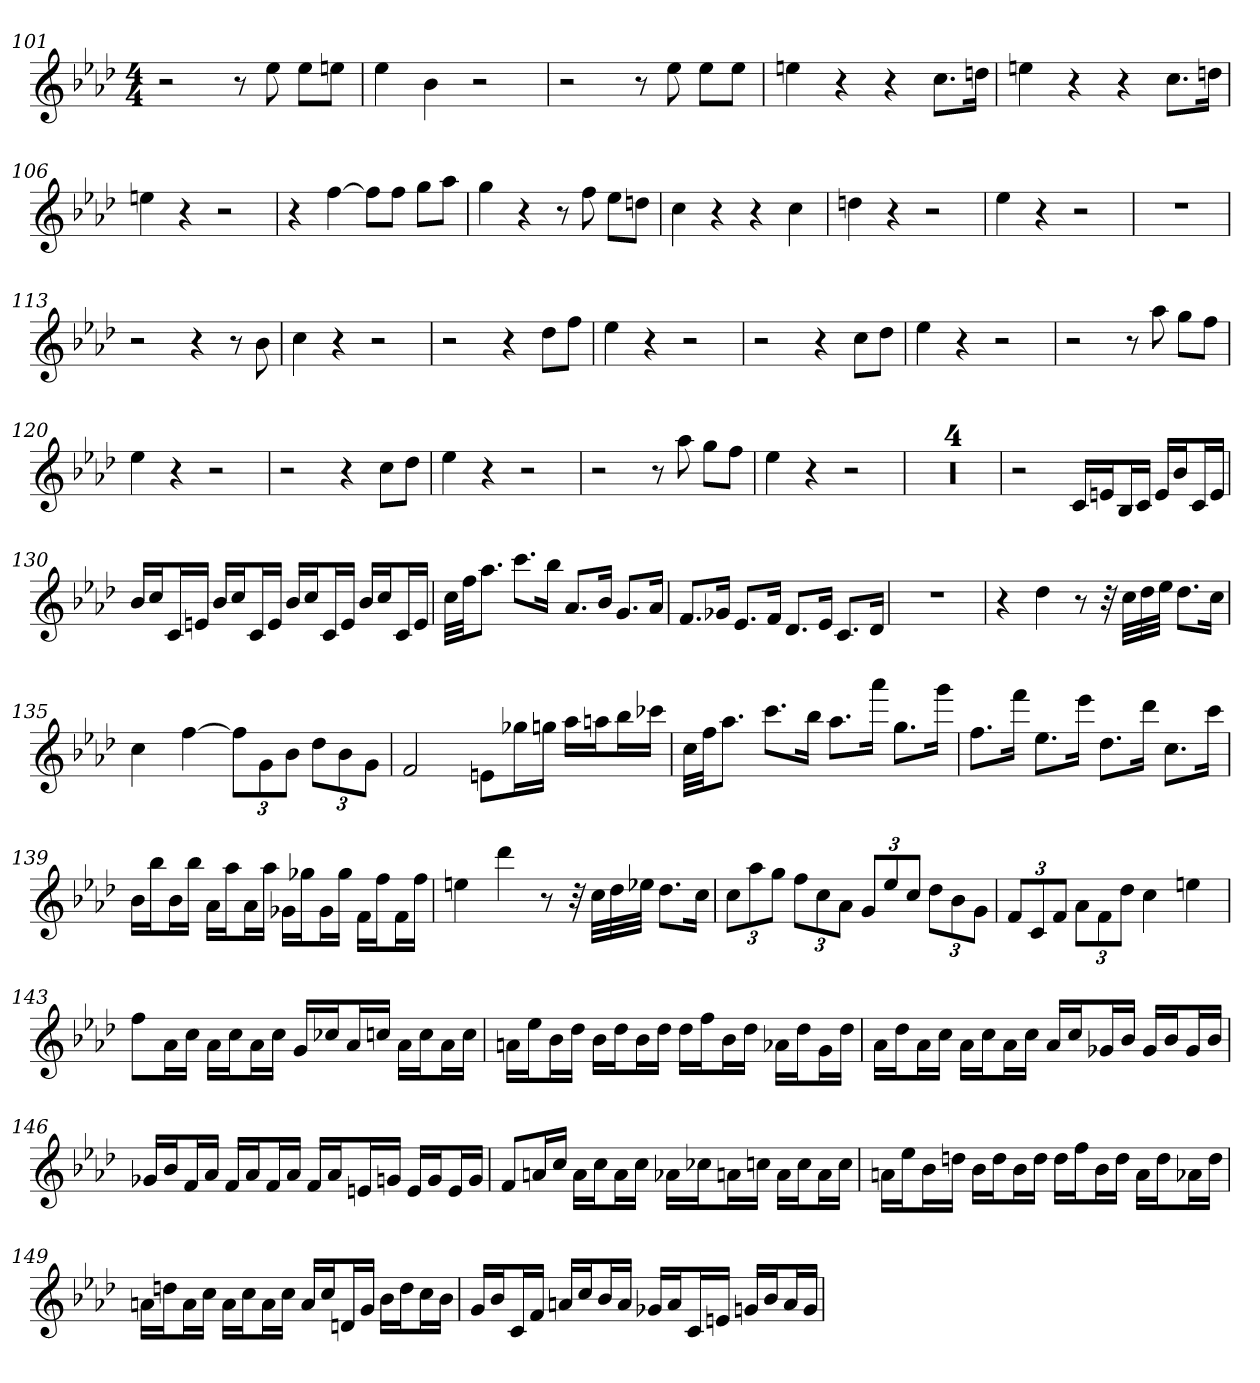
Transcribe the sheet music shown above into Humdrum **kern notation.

**kern
*part1
*staff1
*clefG2
*k[b-e-a-d-]
*A-:
*M4/4
=101
2r
8r
8ee-
8ee-\L
8een\J
=102
4ee-
4b-
2r
=103
2r
8r
8ee-
8ee-\L
8ee-\J
=104
4een
4r
4r
8.cc\L
16ddn\Jk
=105
4een
4r
4r
8.cc\L
16ddn\Jk
=106
4een
4r
2r
=107
4r
[4ff
8ff\L]
8ff\J
8gg\L
8aa-\J
=108
4gg
4r
8r
8ff
8ee-\L
8ddn\J
=109
4cc
4r
4r
4cc
=110
4ddn
4r
2r
=111
4ee-
4r
2r
=112
1r
=113
2r
4r
8r
8b-
=114
4cc
4r
2r
=115
2r
4r
8dd-\L
8ff\J
=116
4ee-
4r
2r
=117
2r
4r
8cc\L
8dd-\J
=118
4ee-
4r
2r
=119
2r
8r
8aa-
8gg\L
8ff\J
=120
4ee-
4r
2r
=121
2r
4r
8cc\L
8dd-\J
=122
4ee-
4r
2r
=123
2r
8r
8aa-
8gg\L
8ff\J
=124
4ee-
4r
2r
=125
1r
=126
1r
=127
1r
=128
1r
=129
2r
16c/LL
16en/J
16B-/L
16c/JJ
16e/LL
16b-/J
16c/L
16e/JJ
=130
16b-/LL
16cc/J
16c/L
16en/JJ
16b-/LL
16cc/J
16c/L
16e/JJ
16b-/LL
16cc/J
16c/L
16e/JJ
16b-/LL
16cc/J
16c/L
16e/JJ
=131
32cc\LLL
32ff\JJ
8.aa-\J
8.ccc\L
16bb-\Jk
8.a-/L
16b-/Jk
8.g/L
16a-/Jk
=132
8.f/L
16g-X/Jk
8.e-/L
16f/Jk
8.d-/L
16e-/Jk
8.c/L
16d-/Jk
=133
1r
=134
4r
4dd-
8r
32r
32cc\LLL
32dd-\
32ee-\JJJ
8.dd-\L
16cc\Jk
=135
4cc
[4ff
12ff\L]
12g\
12b-\J
12dd-\L
12b-\
12g\J
=136
2f
8en\L
16gg-X\L
16ggn\JJ
16aa-\LL
16aan\J
16bb-\L
16ccc-X\JJ
=137
32cc\LLL
32ff\JJ
8.aa-\J
8.ccc\L
16bb-\Jk
8.aa-\L
16aaa-\Jk
8.gg\L
16ggg\Jk
=138
8.ff\L
16fff\Jk
8.ee-\L
16eee-\Jk
8.dd-\L
16ddd-\Jk
8.cc\L
16ccc\Jk
=139
16b-\LL
16bb-\J
16b-\L
16bb-\JJ
16a-\LL
16aa-\J
16a-\L
16aa-\JJ
16g-X\LL
16gg-X\J
16g-\L
16gg-\JJ
16f\LL
16ff\J
16f\L
16ff\JJ
=140
4een
4ddd-
8r
32r
32cc\LLL
32dd-\
32ee-X\JJJ
8.dd-\L
16cc\Jk
=141
12cc\L
12aa-\
12gg\J
12ff\L
12cc\
12a-\J
12g/L
12ee-/
12cc/J
12dd-\L
12b-\
12g\J
=142
12f/L
12c/
12f/J
12a-\L
12f\
12dd-\J
4cc
4een
=143
8ff\L
16a-\L
16cc\JJ
16a-\LL
16cc\J
16a-\L
16cc\JJ
16g/LL
16cc-X/J
16a-/L
16ccn/JJ
16a-\LL
16cc\J
16a-\L
16cc\JJ
=144
16an\LL
16ee-\J
16b-\L
16dd-\JJ
16b-\LL
16dd-\J
16b-\L
16dd-\JJ
16dd-\LL
16ff\J
16b-\L
16dd-\JJ
16a-X\LL
16dd-\J
16g\L
16dd-\JJ
=145
16a-\LL
16dd-\J
16a-\L
16cc\JJ
16a-\LL
16cc\J
16a-\L
16cc\JJ
16a-/LL
16cc/J
16g-X/L
16b-/JJ
16g-/LL
16b-/J
16g-/L
16b-/JJ
=146
16g-X/LL
16b-/J
16f/L
16a-/JJ
16f/LL
16a-/J
16f/L
16a-/JJ
16f/LL
16a-/J
16en/L
16gn/JJ
16e/LL
16g/J
16e/L
16g/JJ
=147
8f/L
16an/L
16cc/JJ
16a\LL
16cc\J
16a\L
16cc\JJ
16a-X\LL
16cc-X\J
16an\L
16ccn\JJ
16a\LL
16cc\J
16a\L
16cc\JJ
=148
16an\LL
16ee-\J
16b-\L
16ddn\JJ
16b-\LL
16dd\J
16b-\L
16dd\JJ
16dd\LL
16ff\J
16b-\L
16dd\JJ
16a\LL
16dd\J
16a-X\L
16dd\JJ
=149
16an\LL
16ddn\J
16a\L
16cc\JJ
16a\LL
16cc\J
16a\L
16cc\JJ
16a/LL
16cc/J
16dn/L
16g/JJ
16b-\LL
16dd\J
16cc\L
16b-\JJ
=150
16g/LL
16b-/J
16c/L
16f/JJ
16an/LL
16cc/J
16b-/L
16a/JJ
16g-X/LL
16a/J
16c/L
16en/JJ
16gn/LL
16b-/J
16a/L
16g/JJ
=
*-
